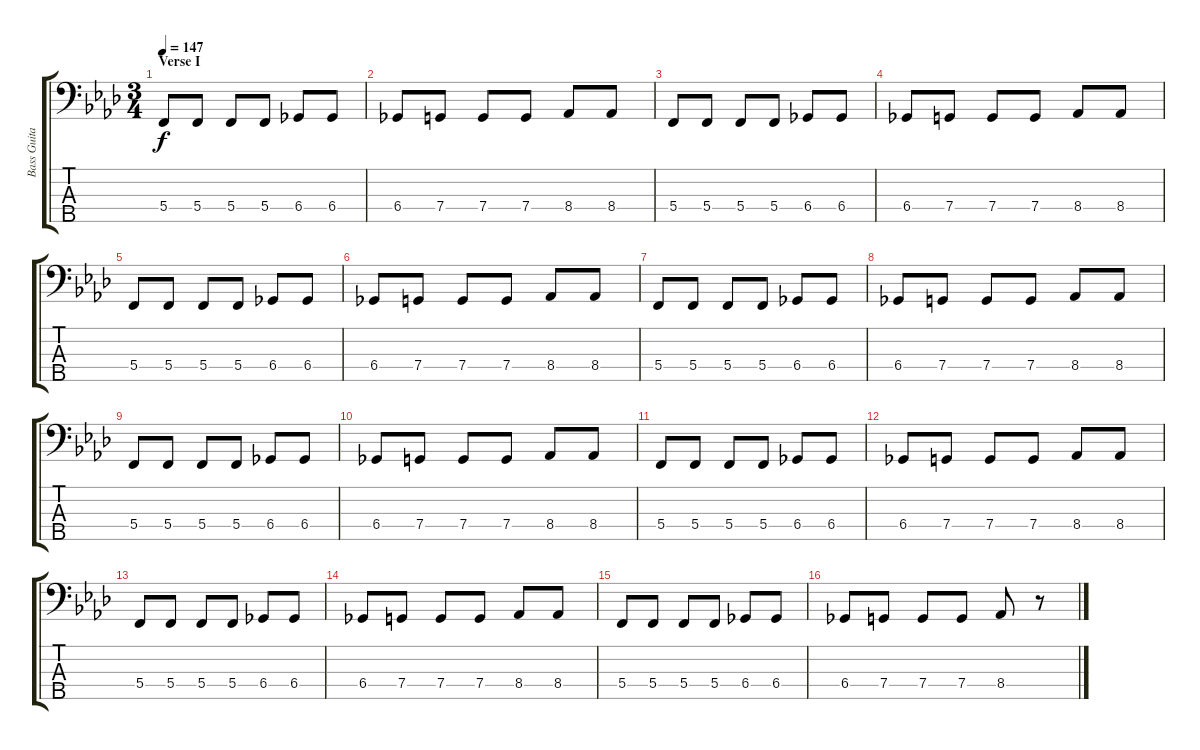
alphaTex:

\track ("Bass Guitar" "Bass Guita") {instrument electricbassfinger}
\staff {score tabs}
\tuning (F2 C2 G1 C1 A0) {hide}
\ts (3 4)
\section ("" "Verse I")
\tempo 147
\clef f4
\ks ab
5.4.8{dy f} 5.4.8 5.4.8 5.4.8 6.4.8 6.4.8 |
6.4.8 7.4.8 7.4.8 7.4.8 8.4.8 8.4.8 |
5.4.8 5.4.8 5.4.8 5.4.8 6.4.8 6.4.8 |
6.4.8 7.4.8 7.4.8 7.4.8 8.4.8 8.4.8 |
5.4.8 5.4.8 5.4.8 5.4.8 6.4.8 6.4.8 |
6.4.8 7.4.8 7.4.8 7.4.8 8.4.8 8.4.8 |
5.4.8 5.4.8 5.4.8 5.4.8 6.4.8 6.4.8 |
6.4.8 7.4.8 7.4.8 7.4.8 8.4.8 8.4.8 |
5.4.8 5.4.8 5.4.8 5.4.8 6.4.8 6.4.8 |
6.4.8 7.4.8 7.4.8 7.4.8 8.4.8 8.4.8 |
5.4.8 5.4.8 5.4.8 5.4.8 6.4.8 6.4.8 |
6.4.8 7.4.8 7.4.8 7.4.8 8.4.8 8.4.8 |
5.4.8 5.4.8 5.4.8 5.4.8 6.4.8 6.4.8 |
6.4.8 7.4.8 7.4.8 7.4.8 8.4.8 8.4.8 |
5.4.8 5.4.8 5.4.8 5.4.8 6.4.8 6.4.8 |
6.4.8 7.4.8 7.4.8 7.4.8 8.4.8 r.8
